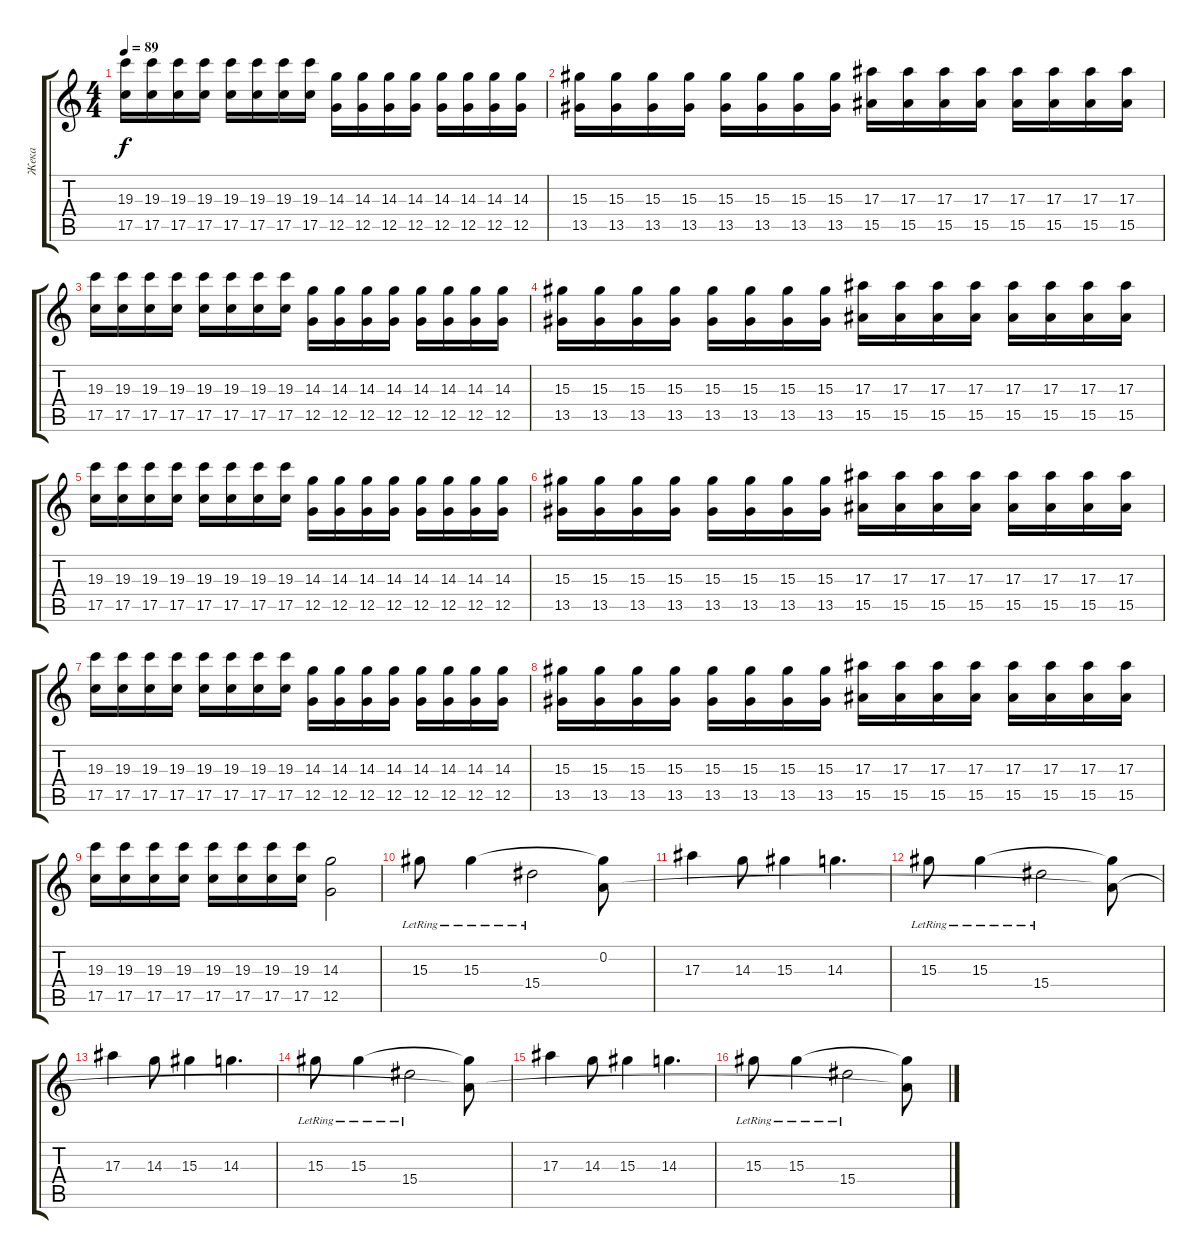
\track ("Жека" "Жека") {instrument overdrivenguitar}
\staff {score tabs}
\tuning (D4 A3 F3 C3 G2 C2) {hide}
\ts (4 4)
\tempo 89
\clef g2
\ks c
(19.3 17.5).16{dy f} (19.3 17.5).16 (19.3 17.5).16 (19.3 17.5).16 (19.3 17.5).16 (19.3 17.5).16 (19.3 17.5).16 (19.3 17.5).16 (14.3 12.5).16 (14.3 12.5).16 (14.3 12.5).16 (14.3 12.5).16 (14.3 12.5).16 (14.3 12.5).16 (14.3 12.5).16 (14.3 12.5).16 |
(15.3 13.5).16 (15.3 13.5).16 (15.3 13.5).16 (15.3 13.5).16 (15.3 13.5).16 (15.3 13.5).16 (15.3 13.5).16 (15.3 13.5).16 (17.3 15.5).16 (17.3 15.5).16 (17.3 15.5).16 (17.3 15.5).16 (17.3 15.5).16 (17.3 15.5).16 (17.3 15.5).16 (17.3 15.5).16 |
(19.3 17.5).16 (19.3 17.5).16 (19.3 17.5).16 (19.3 17.5).16 (19.3 17.5).16 (19.3 17.5).16 (19.3 17.5).16 (19.3 17.5).16 (14.3 12.5).16 (14.3 12.5).16 (14.3 12.5).16 (14.3 12.5).16 (14.3 12.5).16 (14.3 12.5).16 (14.3 12.5).16 (14.3 12.5).16 |
(15.3 13.5).16 (15.3 13.5).16 (15.3 13.5).16 (15.3 13.5).16 (15.3 13.5).16 (15.3 13.5).16 (15.3 13.5).16 (15.3 13.5).16 (17.3 15.5).16 (17.3 15.5).16 (17.3 15.5).16 (17.3 15.5).16 (17.3 15.5).16 (17.3 15.5).16 (17.3 15.5).16 (17.3 15.5).16 |
(19.3 17.5).16 (19.3 17.5).16 (19.3 17.5).16 (19.3 17.5).16 (19.3 17.5).16 (19.3 17.5).16 (19.3 17.5).16 (19.3 17.5).16 (14.3 12.5).16 (14.3 12.5).16 (14.3 12.5).16 (14.3 12.5).16 (14.3 12.5).16 (14.3 12.5).16 (14.3 12.5).16 (14.3 12.5).16 |
(15.3 13.5).16 (15.3 13.5).16 (15.3 13.5).16 (15.3 13.5).16 (15.3 13.5).16 (15.3 13.5).16 (15.3 13.5).16 (15.3 13.5).16 (17.3 15.5).16 (17.3 15.5).16 (17.3 15.5).16 (17.3 15.5).16 (17.3 15.5).16 (17.3 15.5).16 (17.3 15.5).16 (17.3 15.5).16 |
(19.3 17.5).16 (19.3 17.5).16 (19.3 17.5).16 (19.3 17.5).16 (19.3 17.5).16 (19.3 17.5).16 (19.3 17.5).16 (19.3 17.5).16 (14.3 12.5).16 (14.3 12.5).16 (14.3 12.5).16 (14.3 12.5).16 (14.3 12.5).16 (14.3 12.5).16 (14.3 12.5).16 (14.3 12.5).16 |
(15.3 13.5).16 (15.3 13.5).16 (15.3 13.5).16 (15.3 13.5).16 (15.3 13.5).16 (15.3 13.5).16 (15.3 13.5).16 (15.3 13.5).16 (17.3 15.5).16 (17.3 15.5).16 (17.3 15.5).16 (17.3 15.5).16 (17.3 15.5).16 (17.3 15.5).16 (17.3 15.5).16 (17.3 15.5).16 |
(19.3 17.5).16 (19.3 17.5).16 (19.3 17.5).16 (19.3 17.5).16 (19.3 17.5).16 (19.3 17.5).16 (19.3 17.5).16 (19.3 17.5).16 (14.3 12.5).2 |
15.3{lr}.8 15.3{lr}.4 15.4{lr}.2 (0.2 15.3{t}).8 |
17.3.4 14.3.8 15.3.4 14.3.4{d} |
15.3{lr}.8 15.3{lr}.4 15.4{lr}.2 (0.2{t} 15.3{t}).8 |
17.3.4 14.3.8 15.3.4 14.3.4{d} |
15.3{lr}.8 15.3{lr}.4 15.4{lr}.2 (0.2{t} 15.3{t}).8 |
17.3.4 14.3.8 15.3.4 14.3.4{d} |
15.3{lr}.8 15.3{lr}.4 15.4{lr}.2 (0.2{t} 15.3{t}).8
